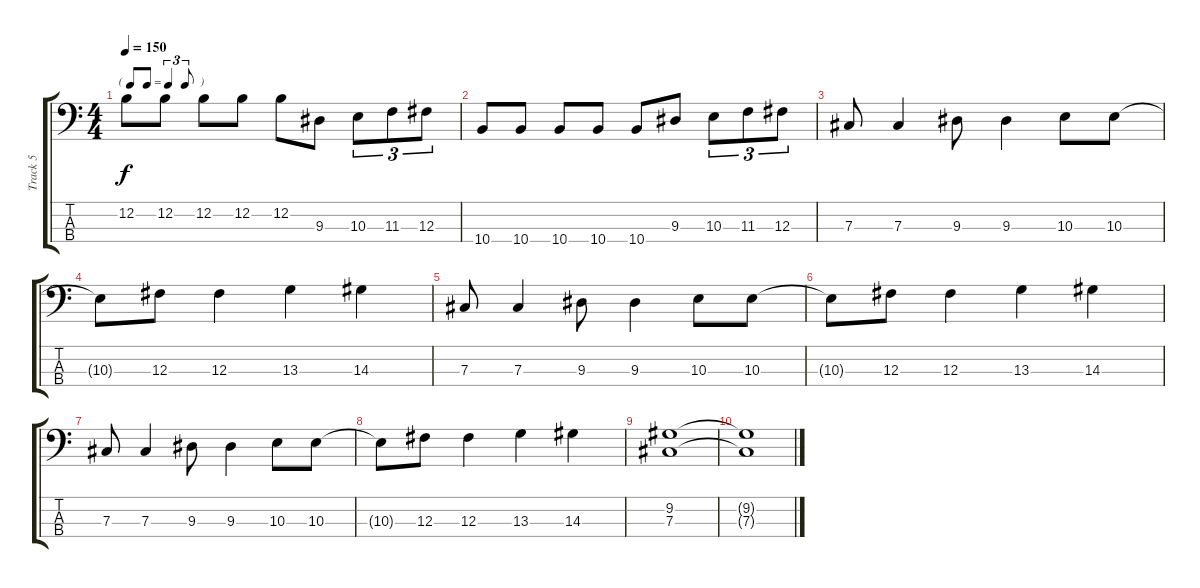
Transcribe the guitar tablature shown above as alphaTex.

\track ("Track 5" "Track 5") {instrument electricbassfinger}
\staff {score tabs}
\tuning (E2 B1 Gb1 Db1) {hide}
\ts (4 4)
\tf triplet8th
\tempo 150
\clef f4
\ks c
12.2.8{dy f} 12.2.8 12.2.8 12.2.8 12.2.8 9.3.8 10.3.8{tu (3 2)} 11.3.8{tu (3 2)} 12.3.8{tu (3 2)} |
10.4.8 10.4.8 10.4.8 10.4.8 10.4.8 9.3.8 10.3.8{tu (3 2)} 11.3.8{tu (3 2)} 12.3.8{tu (3 2)} |
7.3.8 7.3.4 9.3.8 9.3.4 10.3.8 10.3.8 |
10.3{t}.8 12.3.8 12.3.4 13.3.4 14.3.4 |
7.3.8 7.3.4 9.3.8 9.3.4 10.3.8 10.3.8 |
10.3{t}.8 12.3.8 12.3.4 13.3.4 14.3.4 |
7.3.8 7.3.4 9.3.8 9.3.4 10.3.8 10.3.8 |
10.3{t}.8 12.3.8 12.3.4 13.3.4 14.3.4 |
(9.2 7.3).1 |
(9.2{t} 7.3{t}).1
